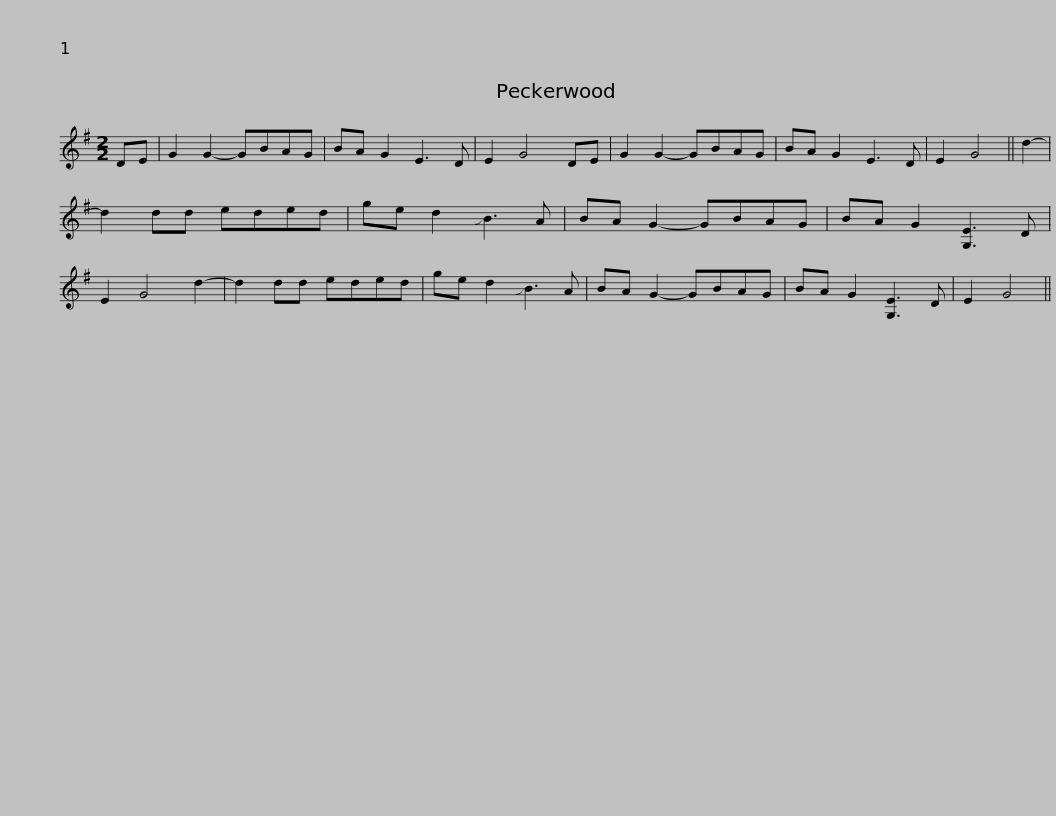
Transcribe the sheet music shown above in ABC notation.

X:1
L:1/8
M:2/2
I:linebreak $
K:G
V:1 treble
V:1
 DE | G2 G2- GBAG | BA G2 E3 D | E2 G4 DE | G2 G2- GBAG | %5
 BA G2 E3 D | E2 G4 || d2- | d2 dd eded |$ ge d2 !slide!B3 A | %10
 BA G2- GBAG | BA G2 [G,E]3 D | E2 G4 d2- | d2 dd eded | ge d2 !slide!B3 A | %15
 BA G2- GBAG |$ BA G2 [G,E]3 D | E2 G4 || %18
